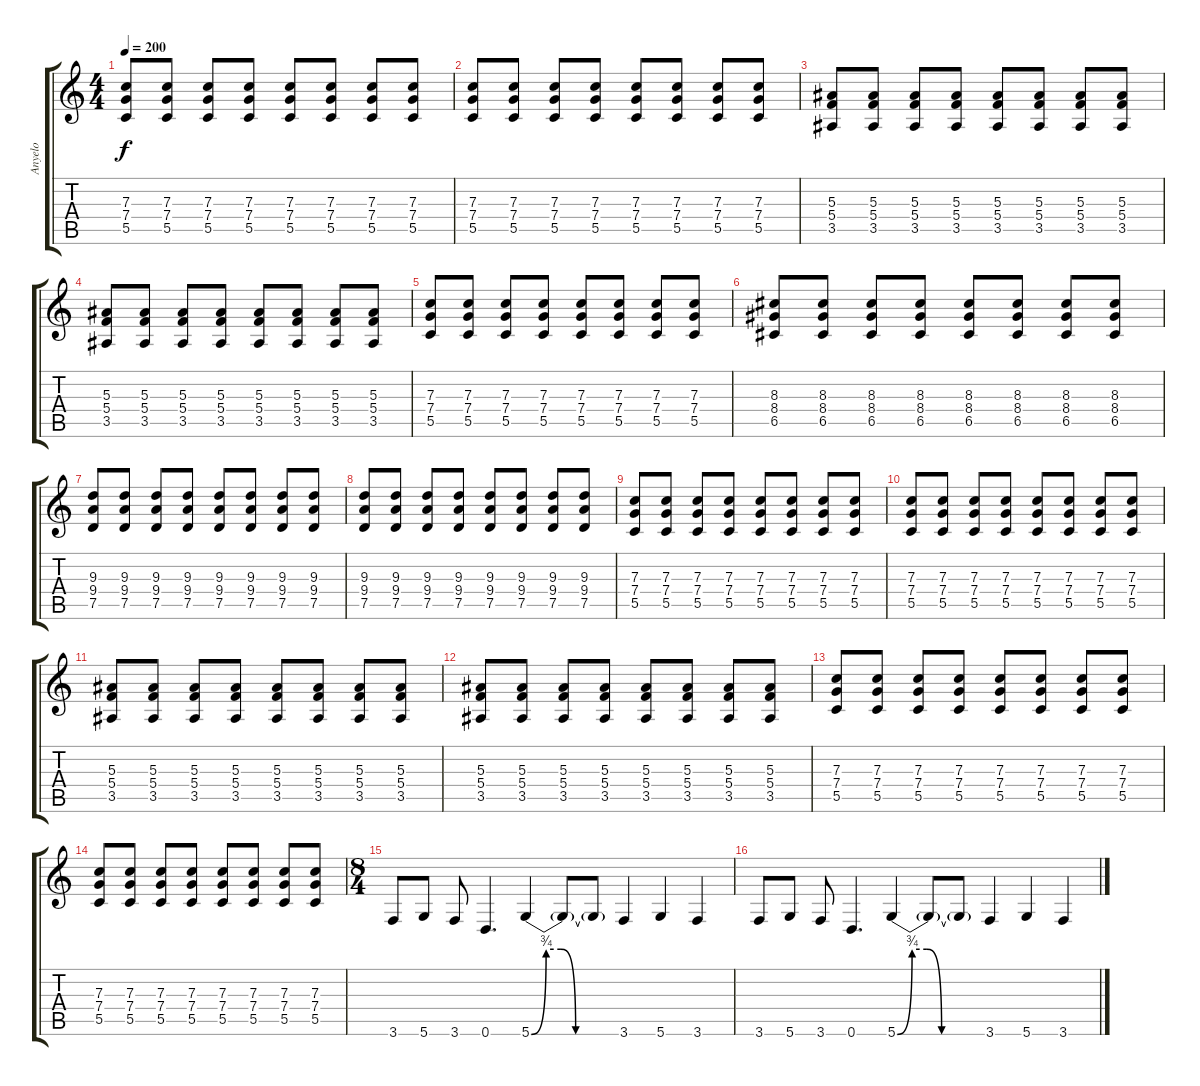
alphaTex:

\track ("Anyelo" "Anyelo") {instrument overdrivenguitar}
\staff {score tabs}
\tuning (D4 A3 F3 C3 G2 D2) {hide}
\ts (4 4)
\tempo 200
\clef g2
\ks c
(7.3 7.4 5.5).8{dy f} (7.3 7.4 5.5).8 (7.3 7.4 5.5).8 (7.3 7.4 5.5).8 (7.3 7.4 5.5).8 (7.3 7.4 5.5).8 (7.3 7.4 5.5).8 (7.3 7.4 5.5).8 |
(7.3 7.4 5.5).8 (7.3 7.4 5.5).8 (7.3 7.4 5.5).8 (7.3 7.4 5.5).8 (7.3 7.4 5.5).8 (7.3 7.4 5.5).8 (7.3 7.4 5.5).8 (7.3 7.4 5.5).8 |
(5.3 5.4 3.5).8 (5.3 5.4 3.5).8 (5.3 5.4 3.5).8 (5.3 5.4 3.5).8 (5.3 5.4 3.5).8 (5.3 5.4 3.5).8 (5.3 5.4 3.5).8 (5.3 5.4 3.5).8 |
(5.3 5.4 3.5).8 (5.3 5.4 3.5).8 (5.3 5.4 3.5).8 (5.3 5.4 3.5).8 (5.3 5.4 3.5).8 (5.3 5.4 3.5).8 (5.3 5.4 3.5).8 (5.3 5.4 3.5).8 |
(7.3 7.4 5.5).8 (7.3 7.4 5.5).8 (7.3 7.4 5.5).8 (7.3 7.4 5.5).8 (7.3 7.4 5.5).8 (7.3 7.4 5.5).8 (7.3 7.4 5.5).8 (7.3 7.4 5.5).8 |
(8.3 8.4 6.5).8 (8.3 8.4 6.5).8 (8.3 8.4 6.5).8 (8.3 8.4 6.5).8 (8.3 8.4 6.5).8 (8.3 8.4 6.5).8 (8.3 8.4 6.5).8 (8.3 8.4 6.5).8 |
(9.3 9.4 7.5).8 (9.3 9.4 7.5).8 (9.3 9.4 7.5).8 (9.3 9.4 7.5).8 (9.3 9.4 7.5).8 (9.3 9.4 7.5).8 (9.3 9.4 7.5).8 (9.3 9.4 7.5).8 |
(9.3 9.4 7.5).8 (9.3 9.4 7.5).8 (9.3 9.4 7.5).8 (9.3 9.4 7.5).8 (9.3 9.4 7.5).8 (9.3 9.4 7.5).8 (9.3 9.4 7.5).8 (9.3 9.4 7.5).8 |
(7.3 7.4 5.5).8 (7.3 7.4 5.5).8 (7.3 7.4 5.5).8 (7.3 7.4 5.5).8 (7.3 7.4 5.5).8 (7.3 7.4 5.5).8 (7.3 7.4 5.5).8 (7.3 7.4 5.5).8 |
(7.3 7.4 5.5).8 (7.3 7.4 5.5).8 (7.3 7.4 5.5).8 (7.3 7.4 5.5).8 (7.3 7.4 5.5).8 (7.3 7.4 5.5).8 (7.3 7.4 5.5).8 (7.3 7.4 5.5).8 |
(5.3 5.4 3.5).8 (5.3 5.4 3.5).8 (5.3 5.4 3.5).8 (5.3 5.4 3.5).8 (5.3 5.4 3.5).8 (5.3 5.4 3.5).8 (5.3 5.4 3.5).8 (5.3 5.4 3.5).8 |
(5.3 5.4 3.5).8 (5.3 5.4 3.5).8 (5.3 5.4 3.5).8 (5.3 5.4 3.5).8 (5.3 5.4 3.5).8 (5.3 5.4 3.5).8 (5.3 5.4 3.5).8 (5.3 5.4 3.5).8 |
(7.3 7.4 5.5).8 (7.3 7.4 5.5).8 (7.3 7.4 5.5).8 (7.3 7.4 5.5).8 (7.3 7.4 5.5).8 (7.3 7.4 5.5).8 (7.3 7.4 5.5).8 (7.3 7.4 5.5).8 |
(7.3 7.4 5.5).8 (7.3 7.4 5.5).8 (7.3 7.4 5.5).8 (7.3 7.4 5.5).8 (7.3 7.4 5.5).8 (7.3 7.4 5.5).8 (7.3 7.4 5.5).8 (7.3 7.4 5.5).8 |
\ts (8 4)
3.6.8 5.6.8 3.6.8 0.6.4{d} 5.6{be (custom 0 0 10 3 20 3 30 0 60 0)}.4 5.6{t}.8 5.6{t}.8 3.6.4 5.6.4 3.6.4 |
3.6.8 5.6.8 3.6.8 0.6.4{d} 5.6{be (custom 0 0 10 3 20 3 30 0 60 0)}.4 5.6{t}.8 5.6{t}.8 3.6.4 5.6.4 3.6.4
